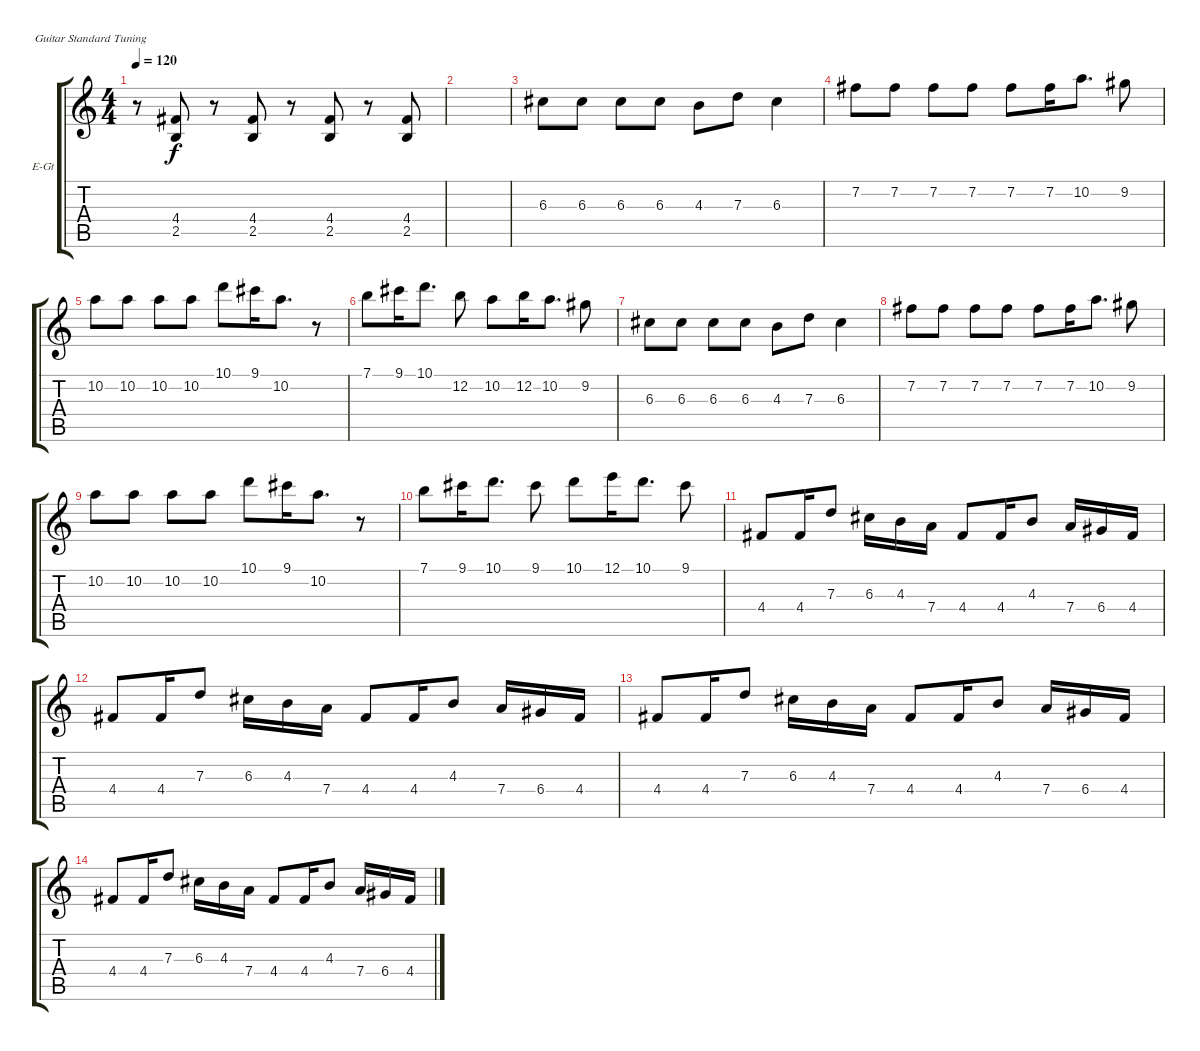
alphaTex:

\defaultSystemsLayout 4
\bracketExtendMode groupsimilarinstruments
\firstSystemTrackNameOrientation horizontal
\otherSystemsTrackNameOrientation horizontal
\track ("Electric Guitar" "E-Gt") {instrument distortionguitar}
\staff {score tabs}
\tuning (E4 B3 G3 D3 A2 E2)
\ts (4 4)
\tempo 120
\clef g2
\ks c
r.8{dy f} (4.4 2.5).8 r.8 (4.4 2.5).8 r.8 (4.4 2.5).8 r.8 (4.4 2.5).8 |
|
6.3.8 6.3.8 6.3.8 6.3.8 4.3.8 7.3.8 6.3.4 |
7.2.8 7.2.8 7.2.8 7.2.8 7.2.8 7.2.16 10.2.8{d} 9.2.8 |
10.2.8 10.2.8 10.2.8 10.2.8 10.1.8 9.1.16 10.2.8{d} r.8 |
7.1.8 9.1.16 10.1.8{d} 12.2.8 10.2.8 12.2.16 10.2.8{d} 9.2.8 |
6.3.8 6.3.8 6.3.8 6.3.8 4.3.8 7.3.8 6.3.4 |
7.2.8 7.2.8 7.2.8 7.2.8 7.2.8 7.2.16 10.2.8{d} 9.2.8 |
10.2.8 10.2.8 10.2.8 10.2.8 10.1.8 9.1.16 10.2.8{d} r.8 |
7.1.8 9.1.16 10.1.8{d} 9.1.8 10.1.8 12.1.16 10.1.8{d} 9.1.8 |
4.4.8 4.4.16 7.3.8 6.3.16 4.3.16 7.4.16 4.4.8 4.4.16 4.3.8 7.4.16 6.4.16 4.4.16 |
4.4.8 4.4.16 7.3.8 6.3.16 4.3.16 7.4.16 4.4.8 4.4.16 4.3.8 7.4.16 6.4.16 4.4.16 |
4.4.8 4.4.16 7.3.8 6.3.16 4.3.16 7.4.16 4.4.8 4.4.16 4.3.8 7.4.16 6.4.16 4.4.16 |
4.4.8 4.4.16 7.3.8 6.3.16 4.3.16 7.4.16 4.4.8 4.4.16 4.3.8 7.4.16 6.4.16 4.4.16
